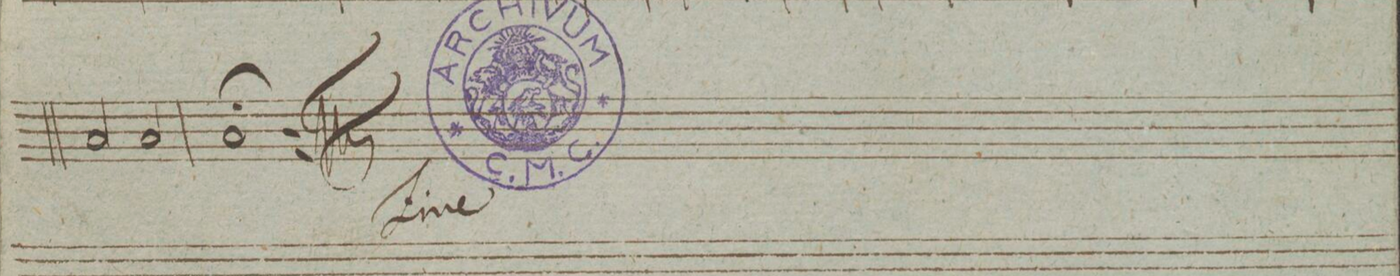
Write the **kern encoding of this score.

**kern	**dynam
*I"Fagoto 1mo	*
*clefF4	*
*k[]	*
*met(c|)	*
*M2/2	*
2C/	.
2C/	.
=94	=94
1C/;	.
==	==
*-	*-
